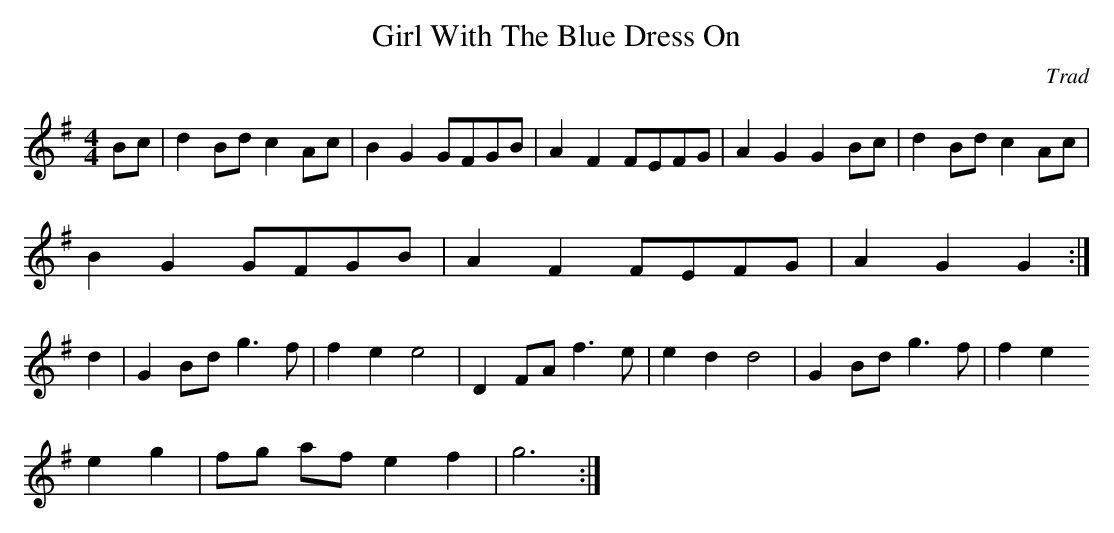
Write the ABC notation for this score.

X:1
T:Girl With The Blue Dress On
C:Trad
M:4/4
L:1/8
K:G
Bc | d2 Bd c2 Ac | B2 G2 GFGB | A2 F2 FEFG | A2 G2 G2 Bc | d2 Bd c2 Ac |
 B2 G2 GFGB | A2 F2 FEFG | A2 G2 G2 :|
d2 | G2 Bd g3 f | f2 e2 e4 | D2 FA f3 e | e2 d2 d4 | G2 Bd g3 f | f2 e2
e2 g2 | fg af e2 f2 | g6 :|
